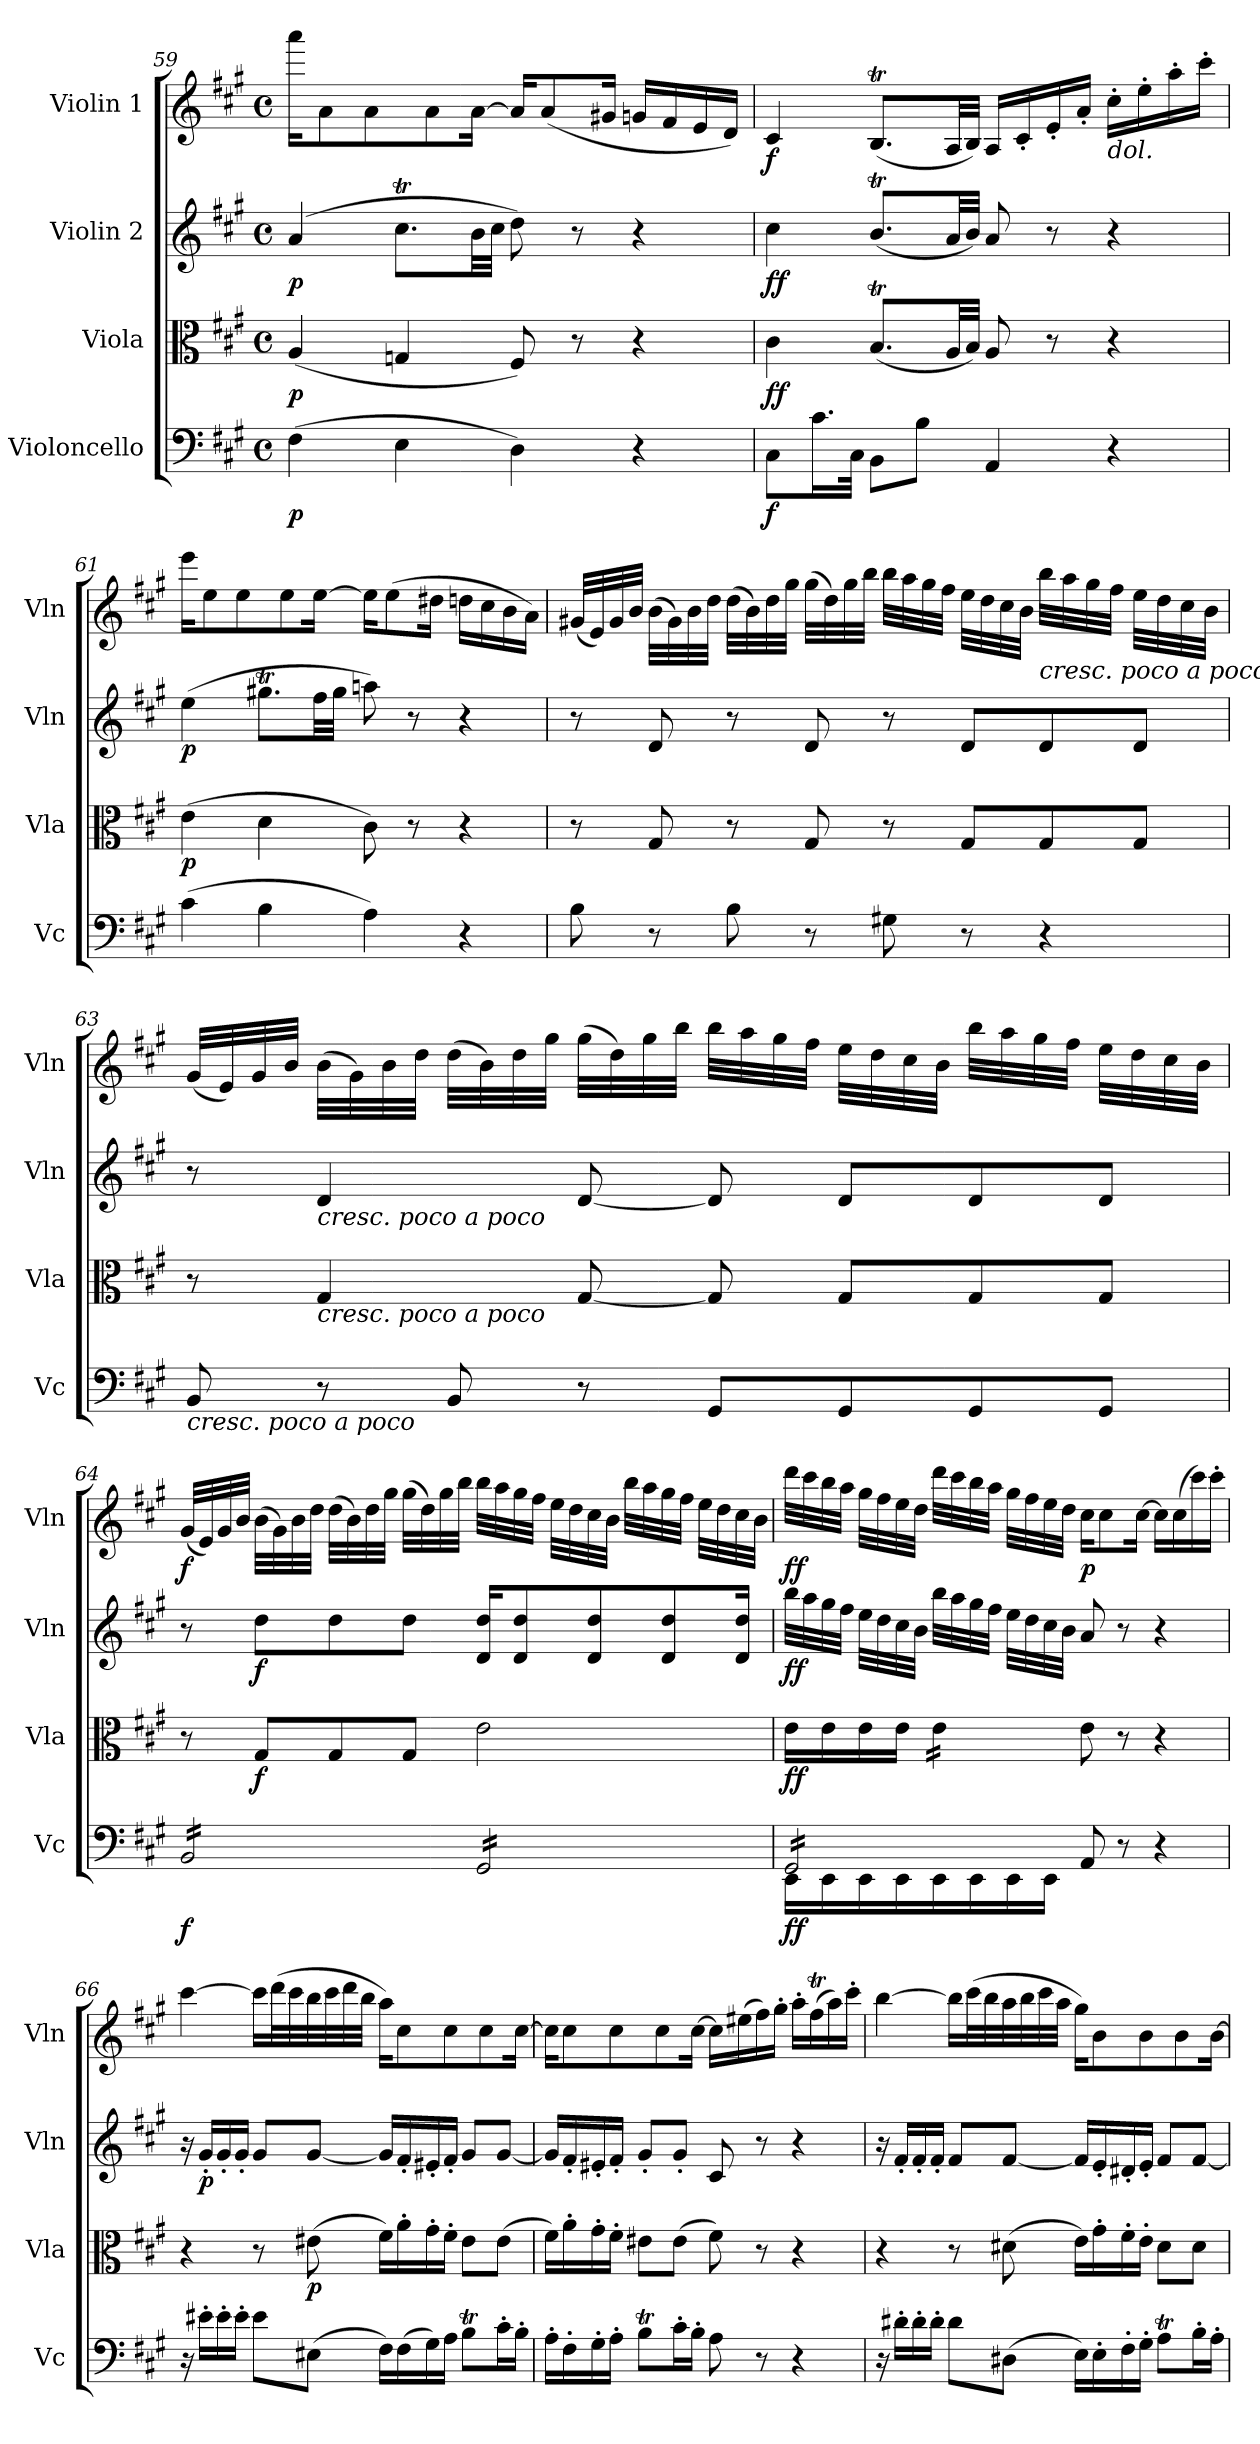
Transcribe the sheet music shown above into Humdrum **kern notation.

**kern	**dynam	**kern	**dynam	**kern	**dynam	**kern	**dynam
*part4	*part4	*part3	*part3	*part2	*part2	*part1	*part1
*staff4	*staff4	*staff3	*staff3	*staff2	*staff2	*staff1	*staff1
*I"Violoncello	*	*I"Viola	*	*I"Violin 2	*	*I"Violin 1	*
*I'Vc	*	*I'Vla	*	*I'Vln	*	*I'Vln	*
!!LO:LB:g=z
*clefF4	*	*clefC3	*	*clefG2	*	*clefG2	*
*k[f#c#g#]	*	*k[f#c#g#]	*	*k[f#c#g#]	*	*k[f#c#g#]	*
*M4/4	*	*M4/4	*	*M4/4	*	*M4/4	*
*met(c)	*	*met(c)	*	*met(c)	*	*met(c)	*
=59	=59	=59	=59	=59	=59	=59	=59
!	!LO:DY:b	!	!LO:DY:b	!	!LO:DY:b	!	!
(4F#\	p	(4A/	p	(4a/	p	16aaa\KL	.
.	.	.	.	.	.	8a\	.
.	.	.	.	.	.	8a\	.
4E\	.	4Gnj/	.	8.cc#t\L	.	.	.
.	.	.	.	.	.	8a\	.
.	.	.	.	32b\LL	.	[16a\Jk	.
.	.	.	.	32cc#\JJJ	.	.	.
4D\)	.	8F#/)	.	8dd\)	.	16a/KL]	.
.	.	.	.	.	.	(8a/	.
.	.	8r	.	8r	.	.	.
.	.	.	.	.	.	16g#X/Jk	.
4r	.	4r	.	4r	.	16gn/LL	.
.	.	.	.	.	.	16f#/	.
.	.	.	.	.	.	16e/	.
.	.	.	.	.	.	16d/JJ)	.
!!LO:PB:g=z
=60	=60	=60	=60	=60	=60	=60	=60
!	!LO:DY:b	!	!LO:DY:b	!	!	!	!
!	!	!	!LO:DY:n=1:b	!	!LO:DY:b	!	!
!	!	!	!	!	!LO:DY:n=1:b	!	!LO:DY:b
8C#\L	f	4c#\	f f	4cc#\	f f	4c#/	f
16.c#\L	.	.	.	.	.	.	.
32C#\JJk	.	.	.	.	.	.	.
8BB\L	.	(8.BT/L	.	(8.bT/L	.	(8.BT/L	.
8B\J	.	.	.	.	.	.	.
.	.	32A/LL	.	32a/LL	.	32A/LL	.
.	.	32B/JJJ)	.	32b/JJJ)	.	32B/JJJ)	.
4AA/	.	8A/	.	8a/	.	16A/LL	.
.	.	.	.	.	.	16c#'/	.
.	.	8r	.	8r	.	16e'/	.
.	.	.	.	.	.	16a'/JJ	.
!	!	!	!	!	!	!LO:TX:b:i:t=dol.	!
4r	.	4r	.	4r	.	16cc#'\LL	.
.	.	.	.	.	.	16ee'\	.
.	.	.	.	.	.	16aa'\	.
.	.	.	.	.	.	16ccc#'\JJ	.
=61	=61	=61	=61	=61	=61	=61	=61
!	!LO:DY:b	!	!	!	!	!	!
!	!LO:DY:n=1:b	!	!	!	!	!	!
!	!LO:DY:n=2:b	!	!LO:DY:b	!	!LO:DY:b	!	!
(4c#\	other-dynamics p other-dynamics	(4e\	p	(4ee\	p	16eee\KL	.
.	.	.	.	.	.	8ee\	.
.	.	.	.	.	.	8ee\	.
4B\	.	4d\	.	8.gg#Xt\L	.	.	.
.	.	.	.	.	.	8ee\	.
.	.	.	.	32ff#\LL	.	[16ee\Jk	.
.	.	.	.	32gg#\JJJ	.	.	.
4A\)	.	8c#\)	.	8aan\)	.	16ee\KL]	.
.	.	.	.	.	.	(8ee\	.
.	.	8r	.	8r	.	.	.
.	.	.	.	.	.	16dd#X\Jk	.
4r	.	4r	.	4r	.	16ddn\LL	.
.	.	.	.	.	.	16cc#\	.
.	.	.	.	.	.	16b\	.
.	.	.	.	.	.	16a\JJ)	.
!!LO:LB:g=z
=62	=62	=62	=62	=62	=62	=62	=62
8B\	.	8r	.	8r	.	(32g#X/LLL	.
.	.	.	.	.	.	32e/)	.
.	.	.	.	.	.	32g#/	.
.	.	.	.	.	.	32b/JJJ	.
8r	.	8G#/	.	8d/	.	(32b\LLL	.
.	.	.	.	.	.	32g#\)	.
.	.	.	.	.	.	32b\	.
.	.	.	.	.	.	32dd\JJJ	.
8B\	.	8r	.	8r	.	(32dd\LLL	.
.	.	.	.	.	.	32b\)	.
.	.	.	.	.	.	32dd\	.
.	.	.	.	.	.	32gg#\JJJ	.
8r	.	8G#/	.	8d/	.	(32gg#\LLL	.
.	.	.	.	.	.	32dd\)	.
.	.	.	.	.	.	32gg#\	.
.	.	.	.	.	.	32bb\JJJ	.
8G#X\	.	8r	.	8r	.	32bb\LLL	.
.	.	.	.	.	.	32aa\	.
.	.	.	.	.	.	32gg#\	.
.	.	.	.	.	.	32ff#\JJJ	.
8r	.	8G#/L	.	8d/L	.	32ee\LLL	.
.	.	.	.	.	.	32dd\	.
.	.	.	.	.	.	32cc#\	.
.	.	.	.	.	.	32b\JJJ	.
!	!	!	!	!	!	!LO:TX:b:i:t=cresc. poco a poco	!
4r	.	8G#/	.	8d/	.	32bb\LLL	.
.	.	.	.	.	.	32aa\	.
.	.	.	.	.	.	32gg#\	.
.	.	.	.	.	.	32ff#\JJJ	.
.	.	8G#/J	.	8d/J	.	32ee\LLL	.
.	.	.	.	.	.	32dd\	.
.	.	.	.	.	.	32cc#\	.
.	.	.	.	.	.	32b\JJJ	.
!!LO:LB:g=z
=63	=63	=63	=63	=63	=63	=63	=63
!LO:TX:b:i:t=cresc. poco a poco	!	!	!	!	!	!	!
8BB/	.	8r	.	8r	.	(32g#/LLL	.
.	.	.	.	.	.	32e/)	.
.	.	.	.	.	.	32g#/	.
.	.	.	.	.	.	32b/JJJ	.
!	!	!	!	!LO:TX:b:i:t=cresc. poco a poco	!	!	!
!	!	!LO:TX:b:i:t=cresc. poco a poco	!	!	!	!	!
8r	.	4G#/	.	4d/	.	(32b\LLL	.
.	.	.	.	.	.	32g#\)	.
.	.	.	.	.	.	32b\	.
.	.	.	.	.	.	32dd\JJJ	.
8BB/	.	.	.	.	.	(32dd\LLL	.
.	.	.	.	.	.	32b\)	.
.	.	.	.	.	.	32dd\	.
.	.	.	.	.	.	32gg#\JJJ	.
8r	.	[8G#/	.	[8d/	.	(32gg#\LLL	.
.	.	.	.	.	.	32dd\)	.
.	.	.	.	.	.	32gg#\	.
.	.	.	.	.	.	32bb\JJJ	.
8GG#/L	.	8G#/]	.	8d/]	.	32bb\LLL	.
.	.	.	.	.	.	32aa\	.
.	.	.	.	.	.	32gg#\	.
.	.	.	.	.	.	32ff#\JJJ	.
8GG#/	.	8G#/L	.	8d/L	.	32ee\LLL	.
.	.	.	.	.	.	32dd\	.
.	.	.	.	.	.	32cc#\	.
.	.	.	.	.	.	32b\JJJ	.
8GG#/	.	8G#/	.	8d/	.	32bb\LLL	.
.	.	.	.	.	.	32aa\	.
.	.	.	.	.	.	32gg#\	.
.	.	.	.	.	.	32ff#\JJJ	.
8GG#/J	.	8G#/J	.	8d/J	.	32ee\LLL	.
.	.	.	.	.	.	32dd\	.
.	.	.	.	.	.	32cc#\	.
.	.	.	.	.	.	32b\JJJ	.
!!LO:LB:g=z
=64	=64	=64	=64	=64	=64	=64	=64
!	!LO:DY:b	!	!	!	!	!	!LO:DY:b
*tremolo	*	*	*	*	*	*	*
16BB/LL	f	8r	.	8r	.	(32g#/LLL	f
.	.	.	.	.	.	32e/)	.
16BB/	.	.	.	.	.	32g#/	.
.	.	.	.	.	.	32b/JJJ	.
!	!	!	!LO:DY:b	!	!LO:DY:b	!	!
16BB/	.	8G#/L	f	8dd\L	f	(32b\LLL	.
.	.	.	.	.	.	32g#\)	.
16BB/	.	.	.	.	.	32b\	.
.	.	.	.	.	.	32dd\JJJ	.
16BB/	.	8G#/	.	8dd\	.	(32dd\LLL	.
.	.	.	.	.	.	32b\)	.
16BB/	.	.	.	.	.	32dd\	.
.	.	.	.	.	.	32gg#\JJJ	.
16BB/	.	8G#/J	.	8dd\J	.	(32gg#\LLL	.
.	.	.	.	.	.	32dd\)	.
16BB/JJ	.	.	.	.	.	32gg#\	.
.	.	.	.	.	.	32bb\JJJ	.
16GG#/LL	.	2e\	.	16d/ 16dd/KL	.	32bb\LLL	.
.	.	.	.	.	.	32aa\	.
16GG#/	.	.	.	8d/ 8dd/	.	32gg#\	.
.	.	.	.	.	.	32ff#\JJJ	.
16GG#/	.	.	.	.	.	32ee\LLL	.
.	.	.	.	.	.	32dd\	.
16GG#/	.	.	.	8d/ 8dd/	.	32cc#\	.
.	.	.	.	.	.	32b\JJJ	.
16GG#/	.	.	.	.	.	32bb\LLL	.
.	.	.	.	.	.	32aa\	.
16GG#/	.	.	.	8d/ 8dd/	.	32gg#\	.
.	.	.	.	.	.	32ff#\JJJ	.
16GG#/	.	.	.	.	.	32ee\LLL	.
.	.	.	.	.	.	32dd\	.
16GG#/JJ	.	.	.	16d/ 16dd/Jk	.	32cc#\	.
.	.	.	.	.	.	32b\JJJ	.
!!LO:LB:g=z
=65	=65	=65	=65	=65	=65	=65	=65
*^	*	*	*	*	*	*	*
!	!	!LO:DY:b	!	!LO:DY:b	!	!LO:DY:b	!	!LO:DY:b
16GG#/LL	16EE\LL	ff	16e\LL	ff	32bb\LLL	ff	32ddd\LLL	ff
.	.	.	.	.	32aa\	.	32ccc#\	.
16GG#/	16EE\	.	16e\	.	32gg#\	.	32bb\	.
.	.	.	.	.	32ff#\JJJ	.	32aa\JJJ	.
16GG#/	16EE\	.	16e\	.	32ee\LLL	.	32gg#\LLL	.
.	.	.	.	.	32dd\	.	32ff#\	.
16GG#/	16EE\	.	16e\JJ	.	32cc#\	.	32ee\	.
.	.	.	.	.	32b\JJJ	.	32dd\JJJ	.
*	*	*	*tremolo	*	*	*	*	*
16GG#/	16EE\	.	16e\LL	.	32bb\LLL	.	32ddd\LLL	.
.	.	.	.	.	32aa\	.	32ccc#\	.
16GG#/	16EE\	.	16e\	.	32gg#\	.	32bb\	.
.	.	.	.	.	32ff#\JJJ	.	32aa\JJJ	.
16GG#/	16EE\	.	16e\	.	32ee\LLL	.	32gg#\LLL	.
.	.	.	.	.	32dd\	.	32ff#\	.
16GG#/JJ	16EE\JJ	.	16e\JJ	.	32cc#\	.	32ee\	.
*	*	*	*Xtremolo	*	*	*	*	*
*Xtremolo	*	*	*	*	*	*	*	*
.	.	.	.	.	32b\JJJ	.	32dd\JJJ	.
!	!	!	!	!	!	!	!	!LO:DY:b
8AA/	2ryy	.	8e\	.	8a/	.	16cc#\KL	p
.	.	.	.	.	.	.	8cc#\	.
8r	.	.	8r	.	8r	.	.	.
.	.	.	.	.	.	.	[16cc#\Jk	.
4r	.	.	4r	.	4r	.	16cc#\LL]	.
.	.	.	.	.	.	.	(16cc#\	.
.	.	.	.	.	.	.	16ccc#\)	.
.	.	.	.	.	.	.	16ccc#'\JJ	.
*v	*v	*	*	*	*	*	*	*
=66	=66	=66	=66	=66	=66	=66	=66
16r	.	4r	.	16r	.	[4ccc#\	.
!	!LO:DY:b	!	!	!	!	!	!
!	!LO:DY:n=1:b	!	!	!	!	!	!
!	!LO:DY:n=2:b	!	!	!	!LO:DY:b	!	!
16e#X'\LL	other-dynamics p other-dynamics	.	.	16g#'/LL	p	.	.
16e#'\	.	.	.	16g#'/	.	.	.
16e#'\JJ	.	.	.	16g#'/JJ	.	.	.
8e#\L	.	8r	.	8g#/L	.	16ccc#\LL]	.
.	.	.	.	.	.	(32ddd\L	.
.	.	.	.	.	.	32ccc#\	.
!	!	!	!LO:DY:b	!	!	!	!
(8E#X\J	.	(8e#X\	p	[8g#/J	.	32bb\	.
.	.	.	.	.	.	32ccc#\	.
.	.	.	.	.	.	32ddd\	.
.	.	.	.	.	.	32bb\JJJ	.
16F#\LL)	.	16f#\LL)	.	16g#/LL]	.	16aa\KL)	.
(16F#\	.	16a'\	.	16f#'/	.	8cc#\	.
16G#\)	.	16g#'\	.	16e#X'/	.	.	.
16A\JJ	.	16f#'\JJ	.	16f#'/JJ	.	8cc#\	.
8BT\L	.	8e#\L	.	8g#/L	.	.	.
.	.	.	.	.	.	8cc#\	.
16c#'\L	.	(8e#\J	.	[8g#/J	.	.	.
16B'\JJ	.	.	.	.	.	[16cc#\Jk	.
!!LO:LB:g=z
=67	=67	=67	=67	=67	=67	=67	=67
16A'\LL	.	16f#\LL)	.	16g#/LL]	.	16cc#\KL]	.
16F#'\	.	16a'\	.	16f#'/	.	8cc#\	.
16G#'\	.	16g#'\	.	16e#X'/	.	.	.
16A'\JJ	.	16f#'\JJ	.	16f#'/JJ	.	8cc#\	.
8BT\L	.	8e#X\L	.	8g#'/L	.	.	.
.	.	.	.	.	.	8cc#\	.
16c#'\L	.	(8e#\J	.	8g#'/J	.	.	.
16B'\JJ	.	.	.	.	.	[16cc#\Jk	.
8A\	.	8f#\)	.	8c#/	.	16cc#\LL]	.
.	.	.	.	.	.	(16ee#X\	.
8r	.	8r	.	8r	.	16ff#\)	.
.	.	.	.	.	.	16gg#'\JJ	.
4r	.	4r	.	4r	.	16aa'\LL	.
.	.	.	.	.	.	(16ff#T\	.
.	.	.	.	.	.	16aa\)	.
.	.	.	.	.	.	16ccc#'\JJ	.
=68	=68	=68	=68	=68	=68	=68	=68
16r	.	4r	.	16r	.	[4bb\	.
16d#X'\LL	.	.	.	16f#'/LL	.	.	.
16d#'\	.	.	.	16f#'/	.	.	.
16d#'\JJ	.	.	.	16f#'/JJ	.	.	.
8d#\L	.	8r	.	8f#/L	.	16bb\LL]	.
.	.	.	.	.	.	(32ccc#\L	.
.	.	.	.	.	.	32bb\	.
(8D#X\J	.	(8d#X\	.	[8f#/J	.	32aa\	.
.	.	.	.	.	.	32bb\	.
.	.	.	.	.	.	32ccc#\	.
.	.	.	.	.	.	32aa\JJJ	.
16E\LL)	.	16e\LL)	.	16f#/LL]	.	16gg#\KL)	.
16E'\	.	16g#'\	.	16e'/	.	8b\	.
16F#'\	.	16f#'\	.	16d#X'/	.	.	.
16G#'\JJ	.	16e'\JJ	.	16e'/JJ	.	8b\	.
8AT\L	.	8d#\L	.	8f#/L	.	.	.
.	.	.	.	.	.	8b\	.
16B'\L	.	8d#\J	.	[8f#/J	.	.	.
16A'\JJ	.	.	.	.	.	[16b\Jk	.
=	=	=	=	=	=	=	=
*-	*-	*-	*-	*-	*-	*-	*-
